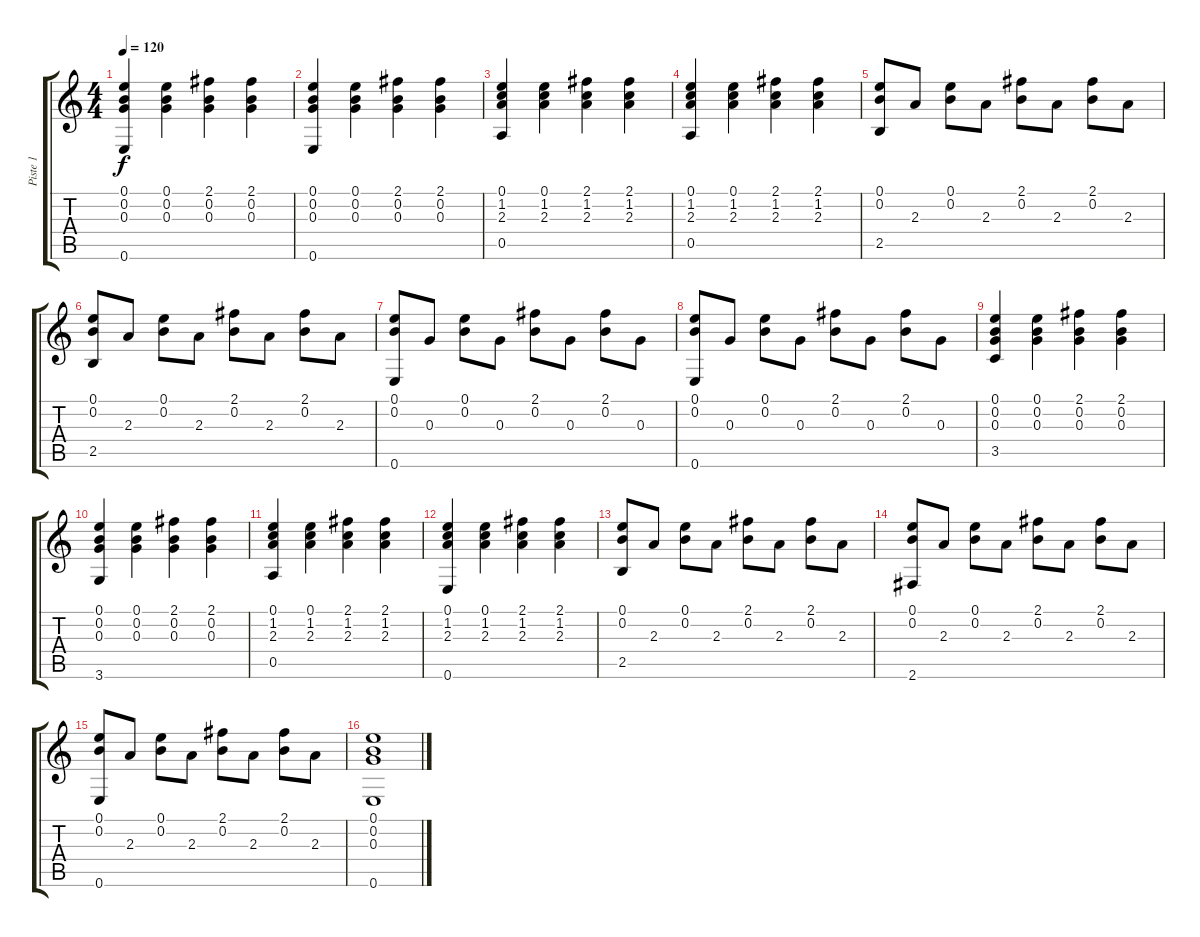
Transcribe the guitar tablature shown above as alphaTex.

\track ("Piste 1" "Piste 1") {instrument acousticguitarnylon}
\staff {score tabs}
\tuning (E4 B3 G3 D3 A2 E2) {hide}
\ts (4 4)
\tempo 120
\clef g2
\ks c
(0.1 0.2 0.3 0.6).4{dy f instrument acousticguitarnylon} (0.1 0.2 0.3).4 (2.1 0.2 0.3).4 (2.1 0.2 0.3).4 |
(0.1 0.2 0.3 0.6).4 (0.1 0.2 0.3).4 (2.1 0.2 0.3).4 (2.1 0.2 0.3).4 |
(0.1 1.2 2.3 0.5).4 (0.1 1.2 2.3).4 (2.1 1.2 2.3).4 (2.1 1.2 2.3).4 |
(0.1 1.2 2.3 0.5).4 (0.1 1.2 2.3).4 (2.1 1.2 2.3).4 (2.1 1.2 2.3).4 |
(0.1 0.2 2.5).8 2.3.8 (0.1 0.2).8 2.3.8 (2.1 0.2).8 2.3.8 (2.1 0.2).8 2.3.8 |
(0.1 0.2 2.5).8 2.3.8 (0.1 0.2).8 2.3.8 (2.1 0.2).8 2.3.8 (2.1 0.2).8 2.3.8 |
(0.1 0.2 0.6).8 0.3.8 (0.1 0.2).8 0.3.8 (2.1 0.2).8 0.3.8 (2.1 0.2).8 0.3.8 |
(0.1 0.2 0.6).8 0.3.8 (0.1 0.2).8 0.3.8 (2.1 0.2).8 0.3.8 (2.1 0.2).8 0.3.8 |
(0.1 0.2 0.3 3.5).4 (0.1 0.2 0.3).4 (2.1 0.2 0.3).4 (2.1 0.2 0.3).4 |
(0.1 0.2 0.3 3.6).4 (0.1 0.2 0.3).4 (2.1 0.2 0.3).4 (2.1 0.2 0.3).4 |
(0.1 1.2 2.3 0.5).4 (0.1 1.2 2.3).4 (2.1 1.2 2.3).4 (2.1 1.2 2.3).4 |
(0.1 1.2 2.3 0.6).4 (0.1 1.2 2.3).4 (2.1 1.2 2.3).4 (2.1 1.2 2.3).4 |
(0.1 0.2 2.5).8 2.3.8 (0.1 0.2).8 2.3.8 (2.1 0.2).8 2.3.8 (2.1 0.2).8 2.3.8 |
(0.1 0.2 2.6).8 2.3.8 (0.1 0.2).8 2.3.8 (2.1 0.2).8 2.3.8 (2.1 0.2).8 2.3.8 |
(0.1 0.2 0.6).8 2.3.8 (0.1 0.2).8 2.3.8 (2.1 0.2).8 2.3.8 (2.1 0.2).8 2.3.8 |
(0.1 0.2 0.3 0.6).1
